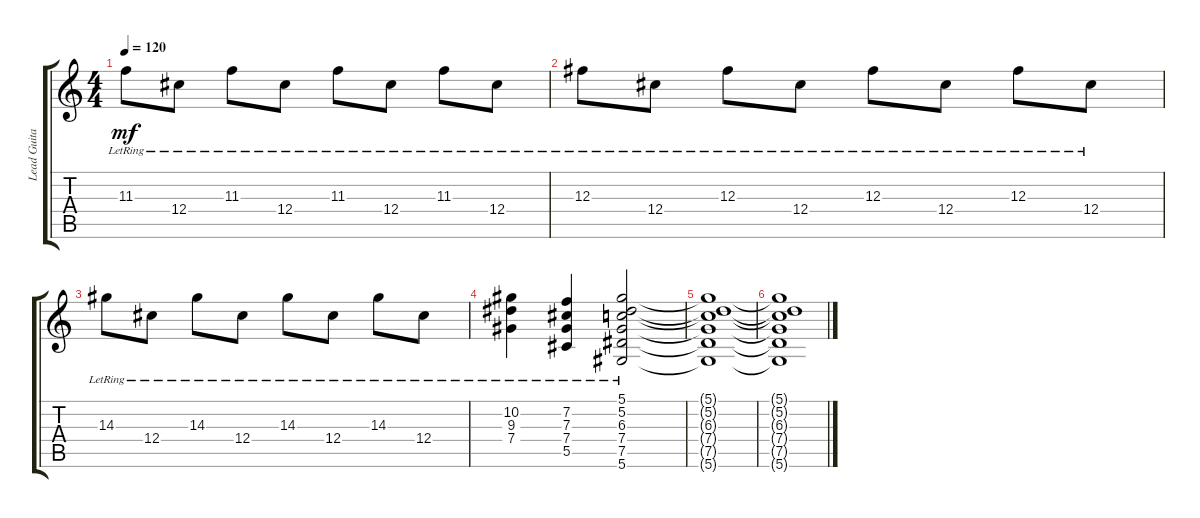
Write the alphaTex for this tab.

\track ("Lead Guitar 2" "Lead Guita") {instrument overdrivenguitar}
\staff {score tabs}
\tuning (Eb4 Bb3 Gb3 Db3 Ab2 Eb2) {hide}
\ts (4 4)
\tempo 120
\clef g2
\ks c
11.3{lr}.8{dy mf} 12.4{lr}.8 11.3{lr}.8 12.4{lr}.8 11.3{lr}.8 12.4{lr}.8 11.3{lr}.8 12.4{lr}.8 |
12.3{lr}.8 12.4{lr}.8 12.3{lr}.8 12.4{lr}.8 12.3{lr}.8 12.4{lr}.8 12.3{lr}.8 12.4{lr}.8 |
14.3{lr}.8 12.4{lr}.8 14.3{lr}.8 12.4{lr}.8 14.3{lr}.8 12.4{lr}.8 14.3{lr}.8 12.4{lr}.8 |
(10.2{lr} 9.3{lr} 7.4{lr}).4 (7.2{lr} 7.3{lr} 7.4{lr} 5.5{lr}).4 (5.1{lr} 5.2{lr} 6.3{lr} 7.4{lr} 7.5{lr} 5.6{lr}).2 |
(5.1{t} 5.2{t} 6.3{t} 7.4{t} 7.5{t} 5.6{t}).1 |
(5.1{t} 5.2{t} 6.3{t} 7.4{t} 7.5{t} 5.6{t}).1
